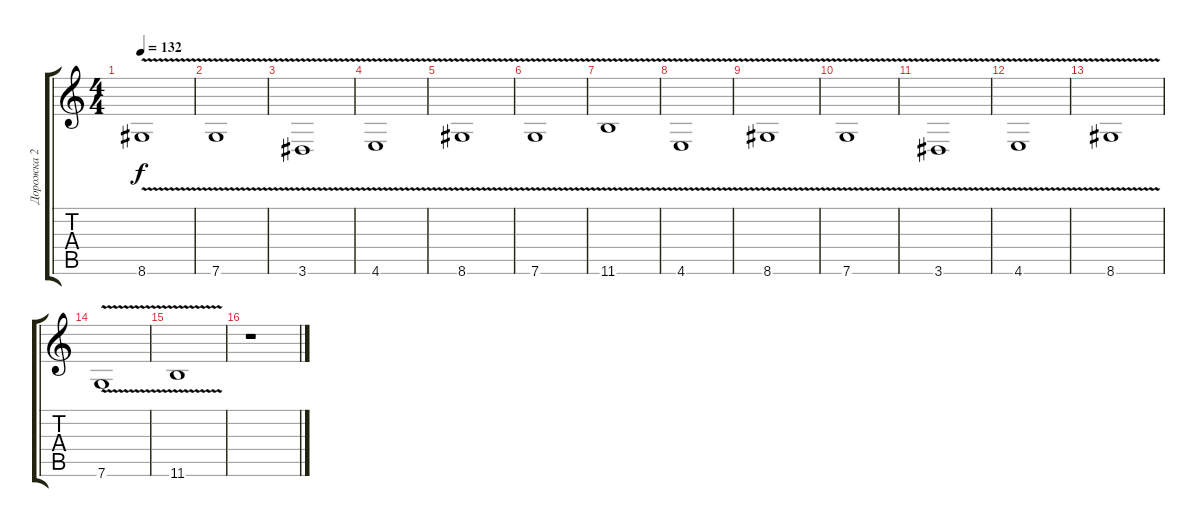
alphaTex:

\track ("Дорожка 2" "Дорожка 2") {instrument distortionguitar}
\staff {score tabs}
\tuning (D4 A3 F3 C3 G2 C2) {hide}
\ts (4 4)
\tempo 132
\clef g2
\ks c
8.6{v}.1{dy f} |
7.6{v}.1 |
3.6{v}.1 |
4.6{v}.1 |
8.6{v}.1 |
7.6{v}.1 |
11.6{v}.1 |
4.6{v}.1 |
8.6{v}.1 |
7.6{v}.1 |
3.6{v}.1 |
4.6{v}.1 |
8.6{v}.1 |
7.6{v}.1 |
11.6{v}.1 |
r.1
